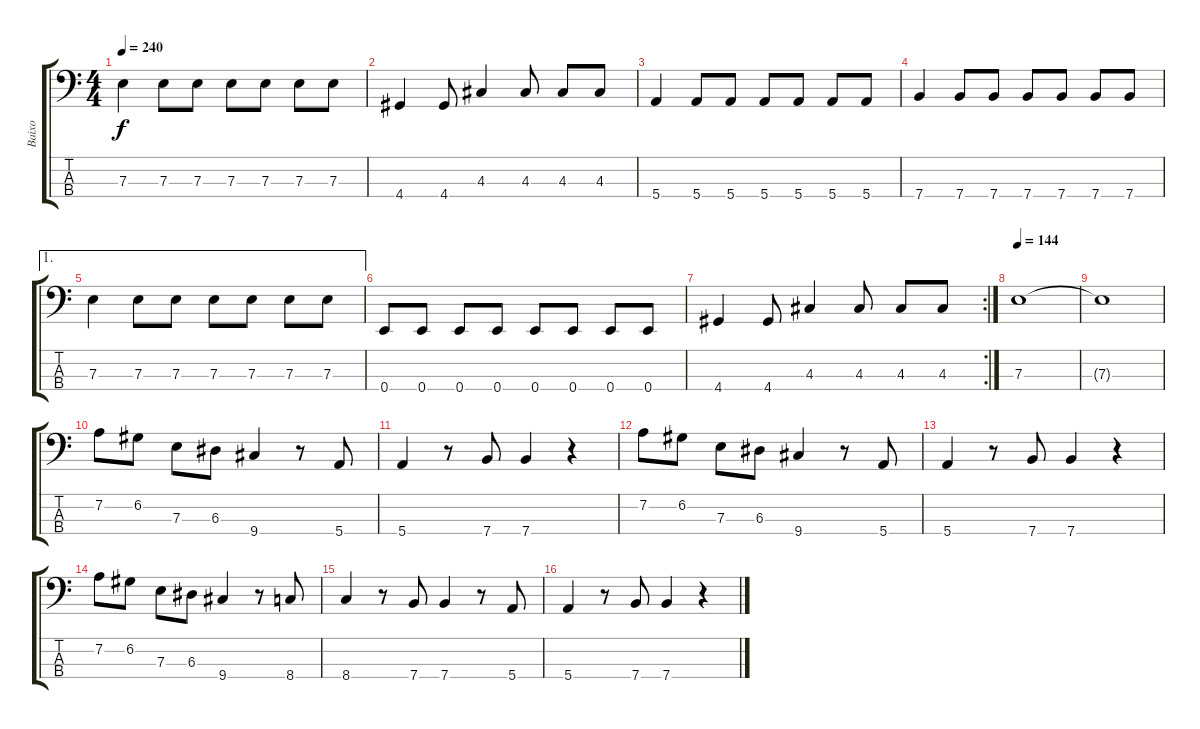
\track ("Baixo" "Baixo") {instrument electricbassfinger}
\staff {score tabs}
\tuning (G2 D2 A1 E1) {hide}
\ts (4 4)
\tempo 240
\clef f4
\ks c
7.3.4{dy f} 7.3.8 7.3.8 7.3.8 7.3.8 7.3.8 7.3.8 |
4.4.4 4.4.8 4.3.4 4.3.8 4.3.8 4.3.8 |
5.4.4 5.4.8 5.4.8 5.4.8 5.4.8 5.4.8 5.4.8 |
7.4.4 7.4.8 7.4.8 7.4.8 7.4.8 7.4.8 7.4.8 |
\ae 1
7.3.4 7.3.8 7.3.8 7.3.8 7.3.8 7.3.8 7.3.8 |
0.4.8 0.4.8 0.4.8 0.4.8 0.4.8 0.4.8 0.4.8 0.4.8 |
\rc 2
4.4.4 4.4.8 4.3.4 4.3.8 4.3.8 4.3.8 |
\tempo 144
7.3.1 |
7.3{t}.1 |
7.2.8 6.2.8 7.3.8 6.3.8 9.4.4 r.8 5.4.8 |
5.4.4 r.8 7.4.8 7.4.4 r.4 |
7.2.8 6.2.8 7.3.8 6.3.8 9.4.4 r.8 5.4.8 |
5.4.4 r.8 7.4.8 7.4.4 r.4 |
7.2.8 6.2.8 7.3.8 6.3.8 9.4.4 r.8 8.4.8 |
8.4.4 r.8 7.4.8 7.4.4 r.8 5.4.8 |
5.4.4 r.8 7.4.8 7.4.4 r.4
